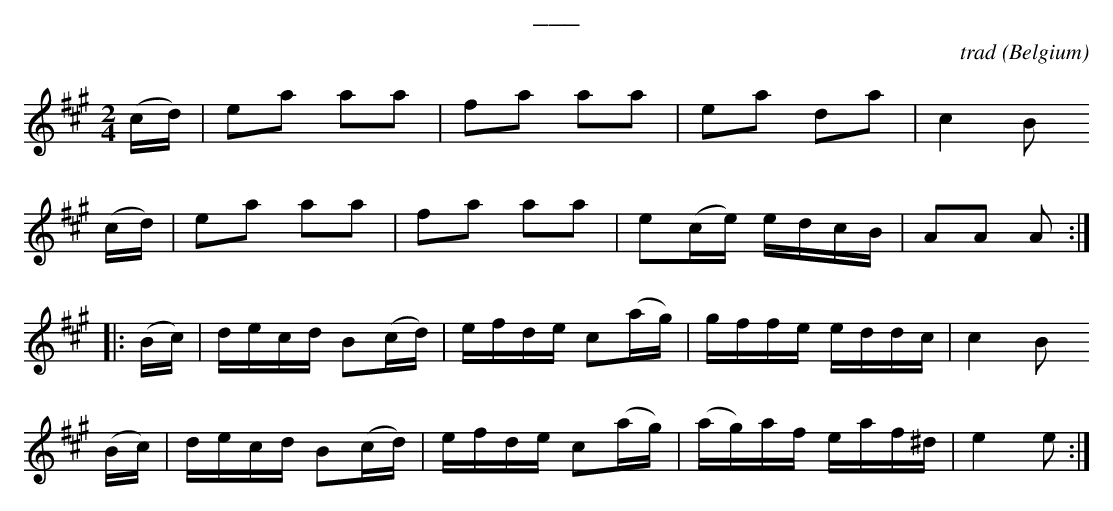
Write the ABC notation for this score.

X:1
T:___
C:trad
O:Belgium
M:2/4
L:1/16
K:Amaj
(cd)|e2a2 a2a2|f2a2 a2a2|e2a2 d2a2|c4 B2
(cd)|e2a2 a2a2|f2a2 a2a2|e2(ce) edcB|A2A2 A2:|
|:(Bc)|decd B2(cd)|efde c2(ag)|gffe eddc|c4 B2
(Bc)|decd B2(cd)|efde c2(ag)|(ag)af eaf^d|e4 e2:|]
